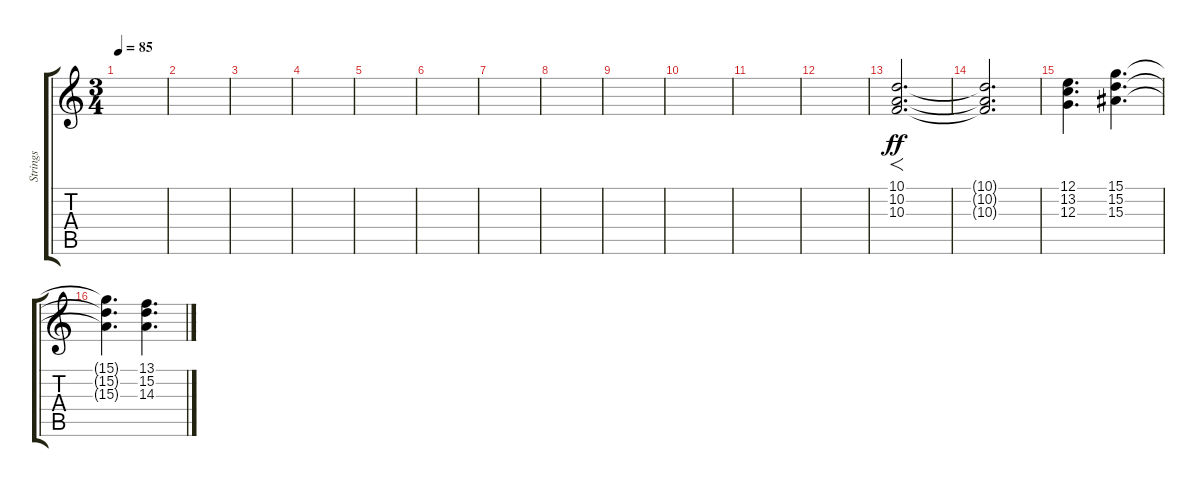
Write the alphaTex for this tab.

\track ("Strings" "Strings") {instrument stringensemble1}
\staff {score tabs}
\tuning (E4 B3 G3 D3 A2 E2) {hide}
\ts (3 4)
\tempo 85
\clef g2
\ks c
|
|
|
|
|
|
|
|
|
|
|
|
(10.1 10.2 10.3).2{f d dy ff} |
(10.1{t} 10.2{t} 10.3{t}).2{d} |
(12.1 13.2 12.3).4{d} (15.1 15.2 15.3).4{d} |
(15.1{t} 15.2{t} 15.3{t}).4{d} (13.1 15.2 14.3).4{d}
